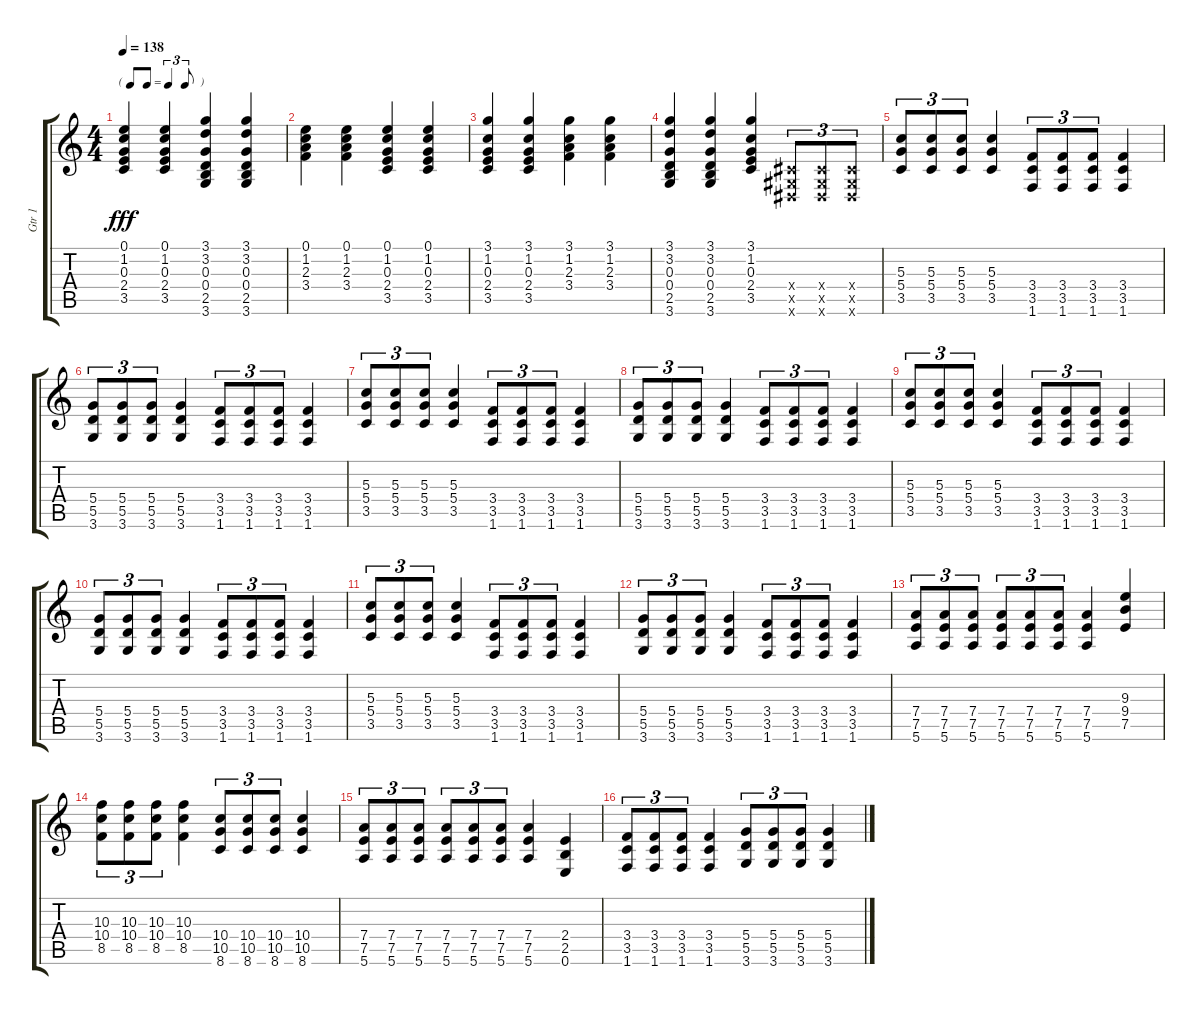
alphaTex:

\track ("Gtr 1" "Gtr 1") {instrument acousticguitarsteel}
\staff {score tabs}
\tuning (E4 B3 G3 D3 A2 E2) {hide}
\ts (4 4)
\tf triplet8th
\tempo 138
\clef g2
\ks c
(0.1 1.2 0.3 2.4 3.5).4{dy fff} (0.1 1.2 0.3 2.4 3.5).4 (3.1 3.2 0.3 0.4 2.5 3.6).4 (3.1 3.2 0.3 0.4 2.5 3.6).4 |
(0.1 1.2 2.3 3.4).4 (0.1 1.2 2.3 3.4).4 (0.1 1.2 0.3 2.4 3.5).4 (0.1 1.2 0.3 2.4 3.5).4 |
(3.1 1.2 0.3 2.4 3.5).4 (3.1 1.2 0.3 2.4 3.5).4 (3.1 1.2 2.3 3.4).4 (3.1 1.2 2.3 3.4).4 |
(3.1 3.2 0.3 0.4 2.5 3.6).4 (3.1 3.2 0.3 0.4 2.5 3.6).4 (3.1 1.2 0.3 2.4 3.5).4 (-1.4{x} -1.5{x} -1.6{x}).8{tu (3 2) balance 8 instrument distortionguitar} (-1.4{x} -1.5{x} -1.6{x}).8{tu (3 2)} (-1.4{x} -1.5{x} -1.6{x}).8{tu (3 2)} |
(5.3 5.4 3.5).8{tu (3 2) instrument distortionguitar} (5.3 5.4 3.5).8{tu (3 2)} (5.3 5.4 3.5).8{tu (3 2)} (5.3 5.4 3.5).4 (3.4 3.5 1.6).8{tu (3 2)} (3.4 3.5 1.6).8{tu (3 2)} (3.4 3.5 1.6).8{tu (3 2)} (3.4 3.5 1.6).4 |
(5.4 5.5 3.6).8{tu (3 2)} (5.4 5.5 3.6).8{tu (3 2)} (5.4 5.5 3.6).8{tu (3 2)} (5.4 5.5 3.6).4 (3.4 3.5 1.6).8{tu (3 2)} (3.4 3.5 1.6).8{tu (3 2)} (3.4 3.5 1.6).8{tu (3 2)} (3.4 3.5 1.6).4 |
(5.3 5.4 3.5).8{tu (3 2)} (5.3 5.4 3.5).8{tu (3 2)} (5.3 5.4 3.5).8{tu (3 2)} (5.3 5.4 3.5).4 (3.4 3.5 1.6).8{tu (3 2)} (3.4 3.5 1.6).8{tu (3 2)} (3.4 3.5 1.6).8{tu (3 2)} (3.4 3.5 1.6).4 |
(5.4 5.5 3.6).8{tu (3 2)} (5.4 5.5 3.6).8{tu (3 2)} (5.4 5.5 3.6).8{tu (3 2)} (5.4 5.5 3.6).4 (3.4 3.5 1.6).8{tu (3 2)} (3.4 3.5 1.6).8{tu (3 2)} (3.4 3.5 1.6).8{tu (3 2)} (3.4 3.5 1.6).4 |
(5.3 5.4 3.5).8{tu (3 2)} (5.3 5.4 3.5).8{tu (3 2)} (5.3 5.4 3.5).8{tu (3 2)} (5.3 5.4 3.5).4 (3.4 3.5 1.6).8{tu (3 2)} (3.4 3.5 1.6).8{tu (3 2)} (3.4 3.5 1.6).8{tu (3 2)} (3.4 3.5 1.6).4 |
(5.4 5.5 3.6).8{tu (3 2)} (5.4 5.5 3.6).8{tu (3 2)} (5.4 5.5 3.6).8{tu (3 2)} (5.4 5.5 3.6).4 (3.4 3.5 1.6).8{tu (3 2)} (3.4 3.5 1.6).8{tu (3 2)} (3.4 3.5 1.6).8{tu (3 2)} (3.4 3.5 1.6).4 |
(5.3 5.4 3.5).8{tu (3 2)} (5.3 5.4 3.5).8{tu (3 2)} (5.3 5.4 3.5).8{tu (3 2)} (5.3 5.4 3.5).4 (3.4 3.5 1.6).8{tu (3 2)} (3.4 3.5 1.6).8{tu (3 2)} (3.4 3.5 1.6).8{tu (3 2)} (3.4 3.5 1.6).4 |
(5.4 5.5 3.6).8{tu (3 2)} (5.4 5.5 3.6).8{tu (3 2)} (5.4 5.5 3.6).8{tu (3 2)} (5.4 5.5 3.6).4 (3.4 3.5 1.6).8{tu (3 2)} (3.4 3.5 1.6).8{tu (3 2)} (3.4 3.5 1.6).8{tu (3 2)} (3.4 3.5 1.6).4 |
(7.4 7.5 5.6).8{tu (3 2)} (7.4 7.5 5.6).8{tu (3 2)} (7.4 7.5 5.6).8{tu (3 2)} (7.4 7.5 5.6).8{tu (3 2)} (7.4 7.5 5.6).8{tu (3 2)} (7.4 7.5 5.6).8{tu (3 2)} (7.4 7.5 5.6).4 (9.3 9.4 7.5).4 |
(10.3 10.4 8.5).8{tu (3 2)} (10.3 10.4 8.5).8{tu (3 2)} (10.3 10.4 8.5).8{tu (3 2)} (10.3 10.4 8.5).4 (10.4 10.5 8.6).8{tu (3 2)} (10.4 10.5 8.6).8{tu (3 2)} (10.4 10.5 8.6).8{tu (3 2)} (10.4 10.5 8.6).4 |
(7.4 7.5 5.6).8{tu (3 2)} (7.4 7.5 5.6).8{tu (3 2)} (7.4 7.5 5.6).8{tu (3 2)} (7.4 7.5 5.6).8{tu (3 2)} (7.4 7.5 5.6).8{tu (3 2)} (7.4 7.5 5.6).8{tu (3 2)} (7.4 7.5 5.6).4 (2.4 2.5 0.6).4 |
(3.4 3.5 1.6).8{tu (3 2)} (3.4 3.5 1.6).8{tu (3 2)} (3.4 3.5 1.6).8{tu (3 2)} (3.4 3.5 1.6).4 (5.4 5.5 3.6).8{tu (3 2)} (5.4 5.5 3.6).8{tu (3 2)} (5.4 5.5 3.6).8{tu (3 2)} (5.4 5.5 3.6).4
